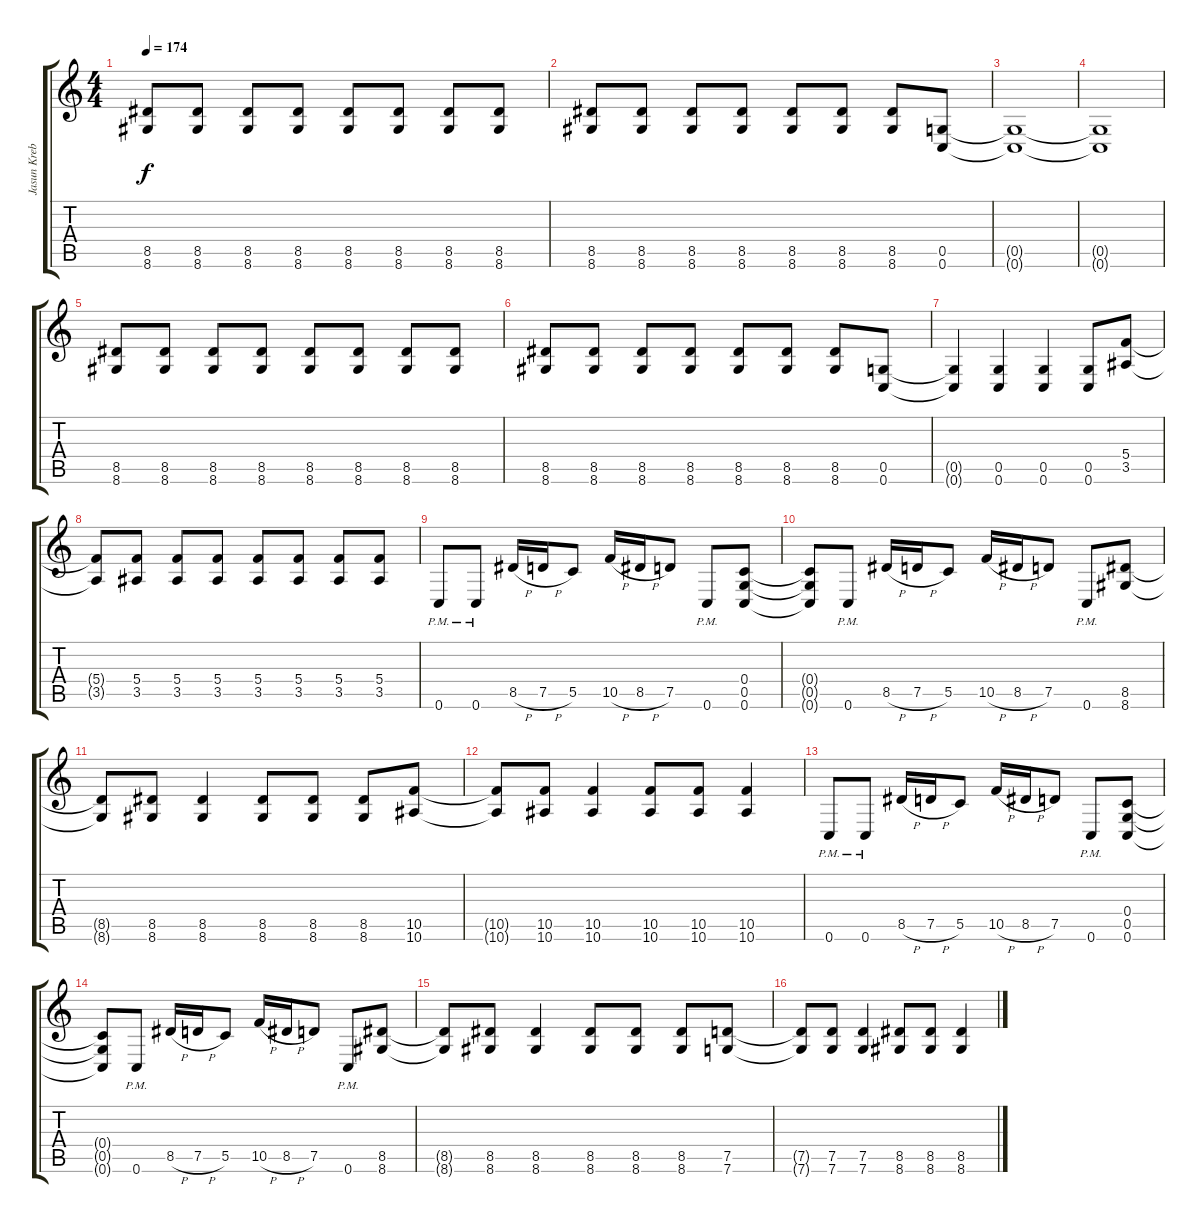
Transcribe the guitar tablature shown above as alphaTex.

\track ("Jasun Krebs (Guitar 2001-?)" "Jasun Kreb") {instrument distortionguitar}
\staff {score tabs}
\tuning (D4 A3 F3 C3 G2 C2) {hide}
\ts (4 4)
\tempo 174
\clef g2
\ks c
(8.5 8.6).8{dy f} (8.5 8.6).8 (8.5 8.6).8 (8.5 8.6).8 (8.5 8.6).8 (8.5 8.6).8 (8.5 8.6).8 (8.5 8.6).8 |
(8.5 8.6).8 (8.5 8.6).8 (8.5 8.6).8 (8.5 8.6).8 (8.5 8.6).8 (8.5 8.6).8 (8.5 8.6).8 (0.5 0.6).8 |
(0.5{t} 0.6{t}).1 |
(0.5{t} 0.6{t}).1 |
(8.5 8.6).8 (8.5 8.6).8 (8.5 8.6).8 (8.5 8.6).8 (8.5 8.6).8 (8.5 8.6).8 (8.5 8.6).8 (8.5 8.6).8 |
(8.5 8.6).8 (8.5 8.6).8 (8.5 8.6).8 (8.5 8.6).8 (8.5 8.6).8 (8.5 8.6).8 (8.5 8.6).8 (0.5 0.6).8 |
(0.5{t} 0.6{t}).4 (0.5 0.6).4 (0.5 0.6).4 (0.5 0.6).8 (5.4 3.5).8 |
(5.4{t} 3.5{t}).8 (5.4 3.5).8 (5.4 3.5).8 (5.4 3.5).8 (5.4 3.5).8 (5.4 3.5).8 (5.4 3.5).8 (5.4 3.5).8 |
0.6{pm}.8 0.6{pm}.8 8.5{h}.16 7.5{h}.16 5.5.8 10.5{h}.16 8.5{h}.16 7.5.8 0.6{pm}.8 (0.4 0.5 0.6).8 |
(0.4{t} 0.5{t} 0.6{t}).8 0.6{pm}.8 8.5{h}.16 7.5{h}.16 5.5.8 10.5{h}.16 8.5{h}.16 7.5.8 0.6{pm}.8 (8.5 8.6).8 |
(8.5{t} 8.6{t}).8 (8.5 8.6).8 (8.5 8.6).4 (8.5 8.6).8 (8.5 8.6).8 (8.5 8.6).8 (10.5 10.6).8 |
(10.5{t} 10.6{t}).8 (10.5 10.6).8 (10.5 10.6).4 (10.5 10.6).8 (10.5 10.6).8 (10.5 10.6).4 |
0.6{pm}.8 0.6{pm}.8 8.5{h}.16 7.5{h}.16 5.5.8 10.5{h}.16 8.5{h}.16 7.5.8 0.6{pm}.8 (0.4 0.5 0.6).8 |
(0.4{t} 0.5{t} 0.6{t}).8 0.6{pm}.8 8.5{h}.16 7.5{h}.16 5.5.8 10.5{h}.16 8.5{h}.16 7.5.8 0.6{pm}.8 (8.5 8.6).8 |
(8.5{t} 8.6{t}).8 (8.5 8.6).8 (8.5 8.6).4 (8.5 8.6).8 (8.5 8.6).8 (8.5 8.6).8 (7.5 7.6).8 |
(7.5{t} 7.6{t}).8 (7.5 7.6).8 (7.5 7.6).4 (8.5 8.6).8 (8.5 8.6).8 (8.5 8.6).4
